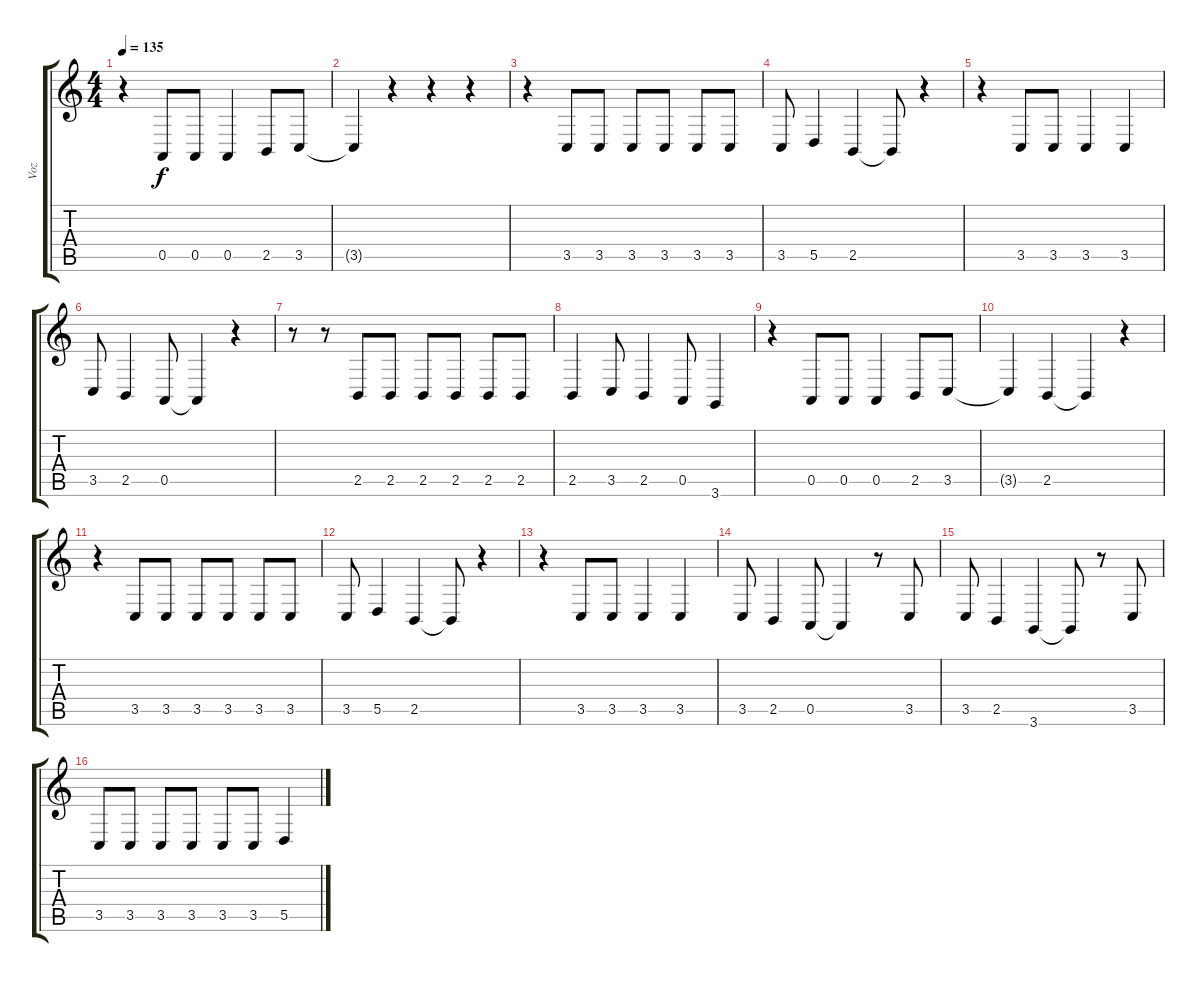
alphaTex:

\track ("Voz" "Voz") {instrument stringensemble1}
\staff {score tabs}
\tuning (E4 B3 G3 D3 A2 E2) {hide}
\ts (4 4)
\tempo 135
\clef g2
\ks c
r.4{dy f} 0.5.8 0.5.8 0.5.4 2.5.8 3.5.8 |
3.5{t}.4 r.4 r.4 r.4 |
r.4 3.5.8 3.5.8 3.5.8 3.5.8 3.5.8 3.5.8 |
3.5.8 5.5.4 2.5.4 2.5{t}.8 r.4 |
r.4 3.5.8 3.5.8 3.5.4 3.5.4 |
3.5.8 2.5.4 0.5.8 0.5{t}.4 r.4 |
r.8 r.8 2.5.8 2.5.8 2.5.8 2.5.8 2.5.8 2.5.8 |
2.5.4 3.5.8 2.5.4 0.5.8 3.6.4 |
r.4 0.5.8 0.5.8 0.5.4 2.5.8 3.5.8 |
3.5{t}.4 2.5.4 2.5{t}.4 r.4 |
r.4 3.5.8 3.5.8 3.5.8 3.5.8 3.5.8 3.5.8 |
3.5.8 5.5.4 2.5.4 2.5{t}.8 r.4 |
r.4 3.5.8 3.5.8 3.5.4 3.5.4 |
3.5.8 2.5.4 0.5.8 0.5{t}.4 r.8 3.5.8 |
3.5.8 2.5.4 3.6.4 3.6{t}.8 r.8 3.5.8 |
3.5.8 3.5.8 3.5.8 3.5.8 3.5.8 3.5.8 5.5.4
